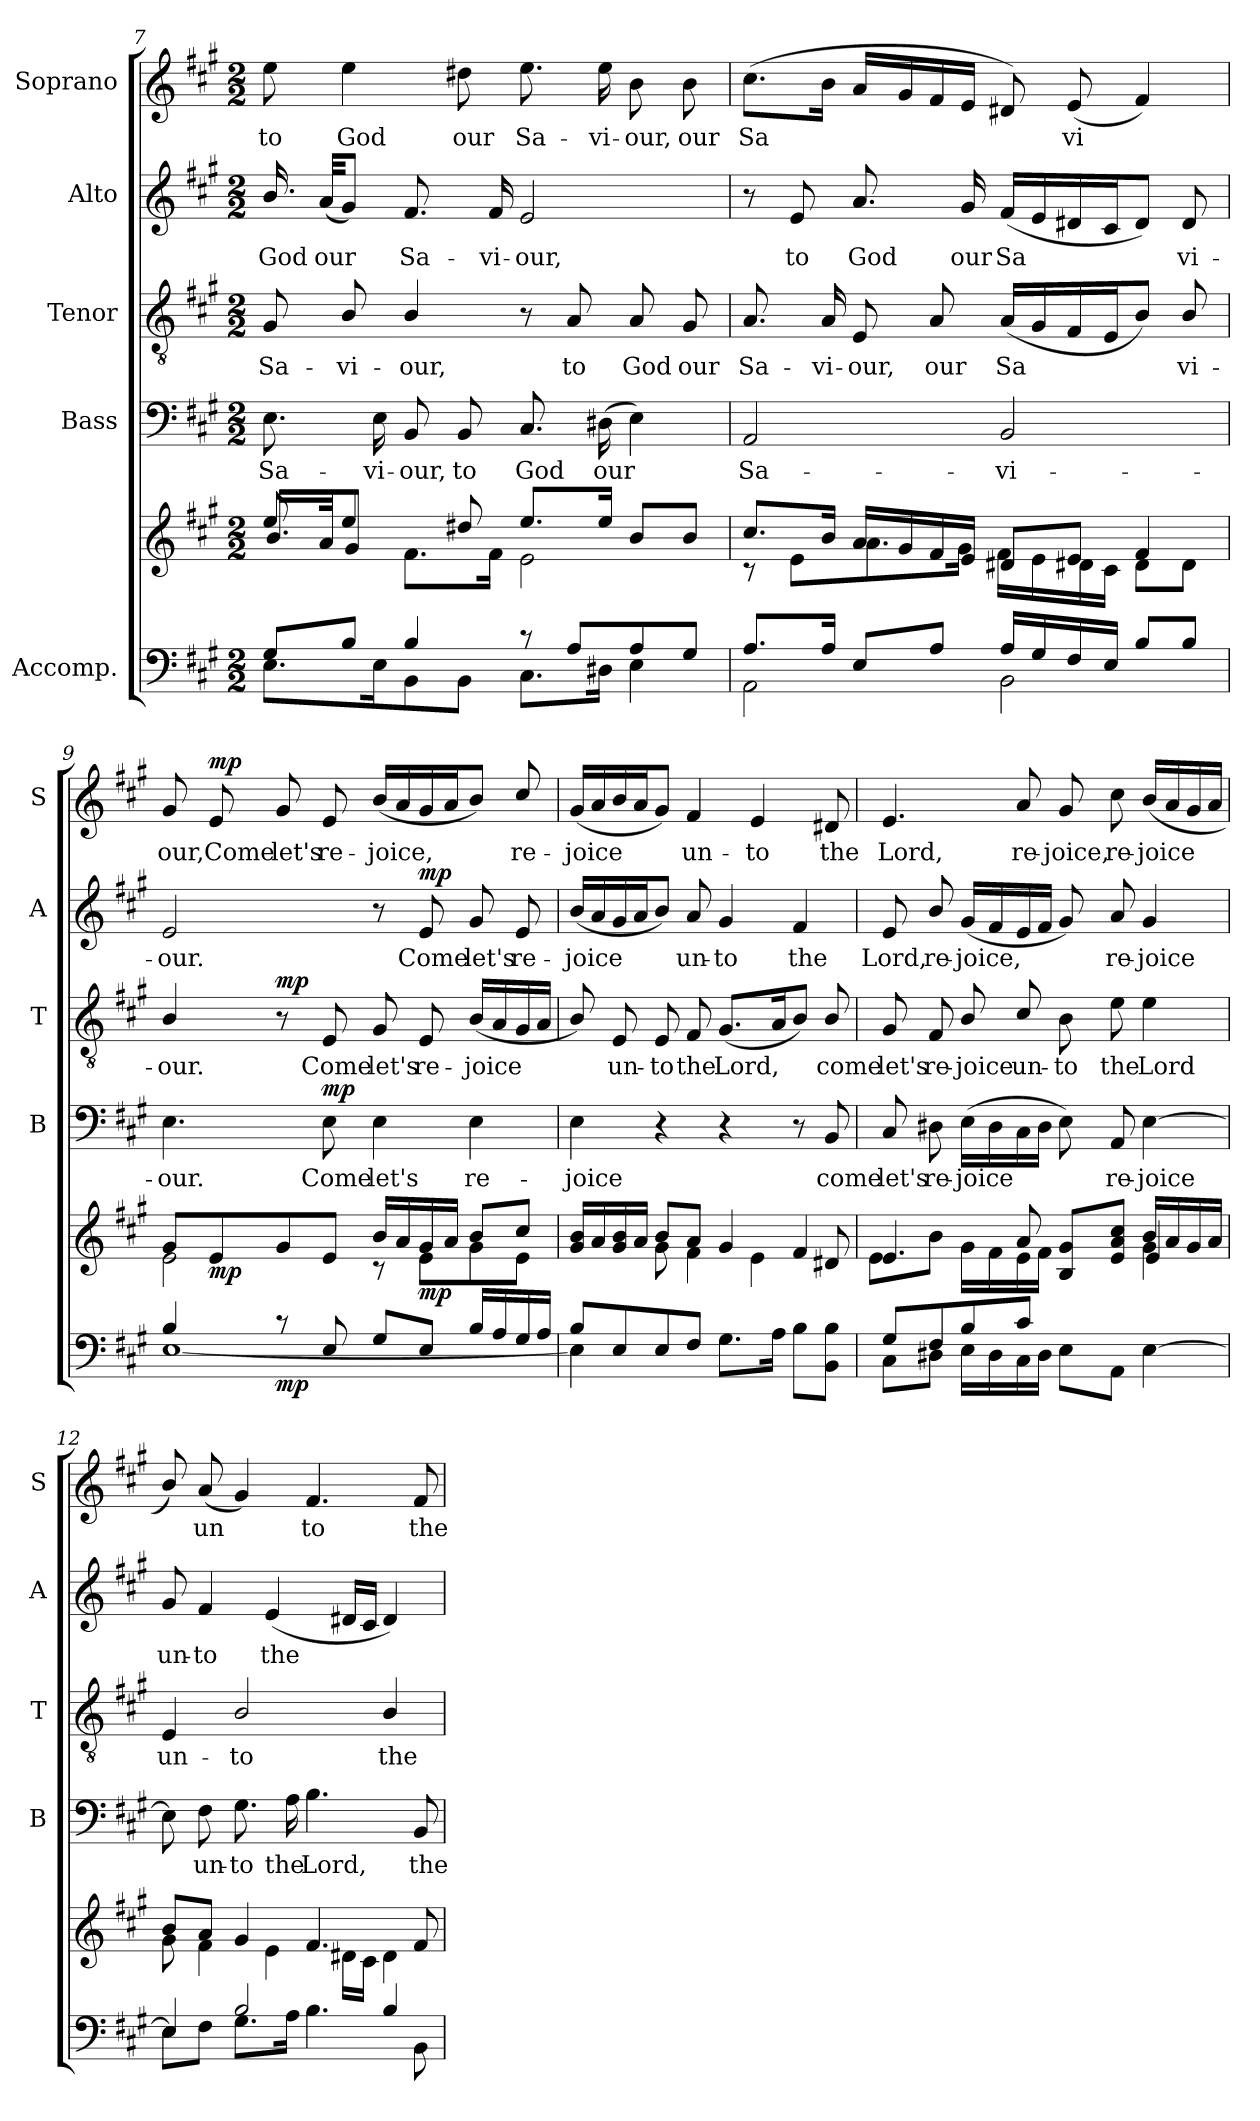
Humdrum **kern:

**kern	**kern	**dynam	**kern	**text	**dynam	**kern	**text	**dynam	**kern	**text	**dynam	**kern	**text	**dynam
*part5	*part5	*part5	*part4	*part4	*part4	*part3	*part3	*part3	*part2	*part2	*part2	*part1	*part1	*part1
*staff6	*staff5	*staff5/6	*staff4	*staff4	*staff4	*staff3	*staff3	*staff3	*staff2	*staff2	*staff2	*staff1	*staff1	*staff1
*I"Accomp.	*	*	*I"Bass	*	*	*I"Tenor	*	*	*I"Alto	*	*	*I"Soprano	*	*
*	*	*	*I'B	*	*	*I'T	*	*	*I'A	*	*	*I'S	*	*
*clefF4	*clefG2	*	*clefF4	*	*	*clefGv2	*	*	*clefG2	*	*	*clefG2	*	*
*k[f#c#g#]	*k[f#c#g#]	*	*k[f#c#g#]	*	*	*k[f#c#g#]	*	*	*k[f#c#g#]	*	*	*k[f#c#g#]	*	*
*A:	*A:	*	*A:	*	*	*A:	*	*	*A:	*	*	*A:	*	*
*M2/2	*M2/2	*	*M2/2	*	*	*M2/2	*	*	*M2/2	*	*	*M2/2	*	*
=7	=7	=7	=7	=7	=7	=7	=7	=7	=7	=7	=7	=7	=7	=7
*^	*^	*	*	*	*	*	*	*	*	*	*	*	*	*
!	!	!	!	!	!	!LO:LY:b	!	!	!LO:LY:b	!	!	!LO:LY:b	!	!	!LO:LY:b	!
8G#/L	8.E\L	8ee/	16.b/LL	.	8.E\	Sa-	.	8G#/	Sa-	.	16.b/	God	.	8ee\	to	.
!	!	!	!	!	!	!	!	!	!	!	!	!LO:LY:b	!	!	!	!
.	.	.	32a/Jk	.	.	.	.	.	.	.	(<32a/KKL	our	.	.	.	.
!	!	!	!	!	!	!	!	!	!LO:LY:b	!	!	!	!	!	!LO:LY:b	!
8B/J	.	4ee/	8g#/J	.	.	.	.	8B/	-vi-	.	8g#/J)	.	.	4ee\	God	.
!	!	!	!	!	!	!LO:LY:b	!	!	!	!	!	!	!	!	!	!
.	16E\k	.	.	.	16E\	-vi-	.	.	.	.	.	.	.	.	.	.
!	!	!	!	!	!	!LO:LY:b	!	!	!LO:LY:b	!	!	!LO:LY:b	!	!	!	!
4B/	8BB\	.	8.f#\L	.	8BB/	-our,	.	4B/	-our,	.	8.f#/	Sa-	.	.	.	.
!	!	!	!	!	!	!LO:LY:b	!	!	!	!	!	!	!	!	!LO:LY:b	!
.	8BB\J	8dd#X/	.	.	8BB/	to	.	.	.	.	.	.	.	8dd#X\	our	.
!	!	!	!	!	!	!	!	!	!	!	!	!LO:LY:b	!	!	!	!
.	.	.	16f#\Jk	.	.	.	.	.	.	.	16f#/	-vi-	.	.	.	.
!	!	!	!	!	!	!LO:LY:b	!	!	!	!	!	!LO:LY:b	!	!	!LO:LY:b	!
8r	8.C#\L	8.ee/L	2e\	.	8.C#/	God	.	8r	.	.	2e/	-our,	.	8.ee\	Sa-	.
!	!	!	!	!	!	!	!	!	!LO:LY:b	!	!	!	!	!	!	!
8A/L	.	.	.	.	.	.	.	8A/	to	.	.	.	.	.	.	.
!	!	!	!	!	!	!LO:LY:b	!	!	!	!	!	!	!	!	!LO:LY:b	!
.	16D#X\Jk	16ee/Jk	.	.	(>16D#X\	our	.	.	.	.	.	.	.	16ee\	-vi-	.
!	!	!	!	!	!	!	!	!	!LO:LY:b	!	!	!	!	!	!LO:LY:b	!
8A/	4E\	8b/L	.	.	4E\)	.	.	8A/	God	.	.	.	.	8b\	-our,	.
!	!	!	!	!	!	!	!	!	!LO:LY:b	!	!	!	!	!	!LO:LY:b	!
8G#/J	.	8b/J	.	.	.	.	.	8G#/	our	.	.	.	.	8b\	our	.
=8	=8	=8	=8	=8	=8	=8	=8	=8	=8	=8	=8	=8	=8	=8	=8	=8
!	!	!	!	!	!	!LO:LY:b	!	!	!LO:LY:b	!	!	!	!	!	!LO:LY:b	!
8.A/L	2AA\	8.cc#/L	8rc	.	2AA/	Sa-	.	8.A/	Sa-	.	8r	.	.	(<8.cc#\L	Sa­	.
!	!	!	!	!	!	!	!	!	!	!	!	!LO:LY:b	!	!	!	!
.	.	.	8e\L	.	.	.	.	.	.	.	8e/	to	.	.	.	.
!	!	!	!	!	!	!	!	!	!LO:LY:b	!	!	!	!	!	!	!
16A/Jk	.	16b/Jk	.	.	.	.	.	16A/	-vi-	.	.	.	.	16b\Jk	.	.
!	!	!	!	!	!	!	!	!	!LO:LY:b	!	!	!LO:LY:b	!	!	!	!
8E/L	.	16a/LL	8.a\	.	.	.	.	8E/	-our,	.	8.a/	God	.	16a/LL	.	.
.	.	16g#/	.	.	.	.	.	.	.	.	.	.	.	16g#/	.	.
!	!	!	!	!	!	!	!	!	!LO:LY:b	!	!	!	!	!	!	!
8A/J	.	16f#/	.	.	.	.	.	8A/	our	.	.	.	.	16f#/	.	.
!	!	!	!	!	!	!	!	!	!	!	!	!LO:LY:b	!	!	!	!
.	.	16e/JJ	16g#\Jk	.	.	.	.	.	.	.	16g#/	our	.	16e/JJ	.	.
!	!	!	!	!	!	!LO:LY:b	!	!	!LO:LY:b	!	!	!LO:LY:b	!	!	!	!
16A/LL	2BB\	8d#X/L	16f#\LL	.	2BB/	-vi-	.	(<16A/LL	Sa­	.	(<16f#/LL	Sa­	.	8d#X/)	.	.
16G#/	.	.	16e\	.	.	.	.	16G#/	.	.	16e/	.	.	.	.	.
!	!	!	!	!	!	!	!	!	!	!	!	!	!	!	!LO:LY:b	!
16F#/	.	8e/J	16d#X\	.	.	.	.	16F#/	.	.	16d#X/	.	.	(<8e/	vi­	.
16E/JJ	.	.	16c#\JJ	.	.	.	.	16E/J	.	.	16c#/J	.	.	.	.	.
8B/L	.	4f#/	8d#\L	.	.	.	.	8B/J)	.	.	8d#/J)	.	.	4f#/)	.	.
!	!	!	!	!	!	!	!	!	!LO:LY:b	!	!	!LO:LY:b	!	!	!	!
8B/J	.	.	8d#\J	.	.	.	.	8B/	vi-	.	8d#/	vi-	.	.	.	.
!!LO:PB:g=z
=9	=9	=9	=9	=9	=9	=9	=9	=9	=9	=9	=9	=9	=9	=9	=9	=9
!	!	!	!	!	!	!LO:LY:b	!	!	!LO:LY:b	!	!	!LO:LY:b	!	!	!LO:LY:b	!
4B/	[<1E	8g#/L	2e\	.	4.E\	-our.	.	4B/	-our.	.	2e/	-our.	.	8g#/	our,	.
!	!	!	!	!LO:DY:b	!	!	!	!	!	!	!	!	!	!	!LO:LY:b	!LO:DY:b
.	.	8e/	.	mp	.	.	.	.	.	.	.	.	.	8e/	Come	mp
!	!	!	!	!LO:DY:b=2	!	!	!	!	!	!LO:DY:b	!	!	!	!	!LO:LY:b	!
8rc	.	8g#/	.	mp	.	.	.	8r	.	mp	.	.	.	8g#/	let's	.
!	!	!	!	!	!	!LO:LY:b	!LO:DY:b	!	!LO:LY:b	!	!	!	!	!	!LO:LY:b	!
8E/	.	8e/J	.	.	8E\	Come	mp	8E/	Come	.	.	.	.	8e/	re-	.
!	!	!	!	!	!	!LO:LY:b	!	!	!LO:LY:b	!	!	!	!	!	!LO:LY:b	!
8G#/L	.	16b/LL	8rc	.	4E\	let's	.	8G#/	let's	.	8r	.	.	(<16b/LL	-joice,	.
.	.	16a/	.	.	.	.	.	.	.	.	.	.	.	16a/	.	.
!	!	!	!	!LO:DY:b	!	!	!	!	!LO:LY:b	!	!	!LO:LY:b	!LO:DY:b	!	!	!
8E/J	.	16g#/	8e\L	mp	.	.	.	8E/	re-	.	8e/	Come	mp	16g#/	.	.
.	.	16a/JJ	.	.	.	.	.	.	.	.	.	.	.	16a/J	.	.
!	!	!	!	!	!	!LO:LY:b	!	!	!LO:LY:b	!	!	!LO:LY:b	!	!	!	!
16B/LL	.	8b/L	8g#\	.	4E\	re-	.	(<16B/LL	-joice	.	8g#/	let's	.	8b/J)	.	.
16A/	.	.	.	.	.	.	.	16A/	.	.	.	.	.	.	.	.
!	!	!	!	!	!	!	!	!	!	!	!	!LO:LY:b	!	!	!LO:LY:b	!
16G#/	.	8cc#/J	8e\J	.	.	.	.	16G#/	.	.	8e/	re-	.	8cc#/	re-	.
16A/JJ	.	.	.	.	.	.	.	16A/JJ	.	.	.	.	.	.	.	.
=10	=10	=10	=10	=10	=10	=10	=10	=10	=10	=10	=10	=10	=10	=10	=10	=10
!	!	!	!	!	!	!LO:LY:b	!	!	!	!	!	!LO:LY:b	!	!	!LO:LY:b	!
8B/L	4E\]	16g#/ 16b/LL	4ryy	.	4E\	-joice	.	8B/)	.	.	(<16b/LL	-joice	.	(<16g#/LL	-joice	.
.	.	16a/	.	.	.	.	.	.	.	.	16a/	.	.	16a/	.	.
!	!	!	!	!	!	!	!	!	!LO:LY:b	!	!	!	!	!	!	!
8E/	.	16g#/ 16b/	.	.	.	.	.	8E/	un-	.	16g#/	.	.	16b/	.	.
.	.	16a/JJ	.	.	.	.	.	.	.	.	16a/J	.	.	16a/J	.	.
!	!	!	!	!	!	!	!	!	!LO:LY:b	!	!	!	!	!	!	!
8E/	4ryy	8g#\	8b/L	.	4r	.	.	8E/	-to	.	8b/J)	.	.	8g#/J)	.	.
!	!	!	!	!	!	!	!	!	!LO:LY:b	!	!	!LO:LY:b	!	!	!LO:LY:b	!
8F#/J	.	4f#\	8a/J	.	.	.	.	8F#/	the	.	8a/	un-	.	4f#/	un-	.
!	!	!	!	!	!	!	!	!	!LO:LY:b	!	!	!LO:LY:b	!	!	!	!
8.G#\L	4ryy	.	4g#/	.	4r	.	.	(<8.G#/L	Lord,	.	4g#/	-to	.	.	.	.
!	!	!	!	!	!	!	!	!	!	!	!	!	!	!	!LO:LY:b	!
.	.	4e\	.	.	.	.	.	.	.	.	.	.	.	4e/	-to	.
16A\Jk	.	.	.	.	.	.	.	16A/k	.	.	.	.	.	.	.	.
!	!	!	!	!	!	!	!	!	!	!	!	!LO:LY:b	!	!	!	!
8B\L	4ryy	.	4f#/	.	8r	.	.	8B/J)	.	.	4f#/	the	.	.	.	.
!	!	!	!	!	!	!LO:LY:b	!	!	!LO:LY:b	!	!	!	!	!	!LO:LY:b	!
8BB\ 8B\J	.	8d#X/	.	.	8BB/	come	.	8B/	come	.	.	.	.	8d#X/	the	.
!!LO:LB:g=z
=11	=11	=11	=11	=11	=11	=11	=11	=11	=11	=11	=11	=11	=11	=11	=11	=11
*	*	*	*^	*	*	*	*	*	*	*	*	*	*	*	*	*
!	!	!	!	!	!	!	!LO:LY:b	!	!	!LO:LY:b	!	!	!LO:LY:b	!	!	!LO:LY:b	!
8G#/L	8C#\L	4.e/	8e\L	2.ryy	.	8C#/	let's	.	8G#/	let's	.	8e/	Lord,	.	4.e/	Lord,	.
!	!	!	!	!	!	!	!LO:LY:b	!	!	!LO:LY:b	!	!	!LO:LY:b	!	!	!	!
8F#/	8D#X\J	.	8b\J	.	.	8D#X\	re-	.	8F#/	re-	.	8b/	re-	.	.	.	.
!	!	!	!	!	!	!	!LO:LY:b	!	!	!LO:LY:b	!	!	!LO:LY:b	!	!	!	!
8B/	16E\LL	.	16g#\LL	.	.	(>16E\LL	-joice	.	8B/	-joice	.	(<16g#/LL	-joice,	.	.	.	.
.	16D#\	.	16f#\	.	.	16D#\	.	.	.	.	.	16f#/	.	.	.	.	.
!	!	!	!	!	!	!	!	!	!	!LO:LY:b	!	!	!	!	!	!LO:LY:b	!
8c#/J	16C#\	8a/	16e\	.	.	16C#\	.	.	8c#/	un-	.	16e/	.	.	8a/	re-	.
.	16D#\JJ	.	16f#\JJ	.	.	16D#\JJ	.	.	.	.	.	16f#/JJ	.	.	.	.	.
!	!	!	!	!	!	!	!	!	!	!LO:LY:b	!	!	!	!	!	!LO:LY:b	!
4ryy	8E\L	8B/ 8g#/L	4ryy	.	.	8E\)	.	.	8B\	-to	.	8g#/)	.	.	8g#/	-joice,	.
!	!	!	!	!	!	!	!LO:LY:b	!	!	!LO:LY:b	!	!	!LO:LY:b	!	!	!LO:LY:b	!
.	8AA\J	8e/ 8a/ 8cc#/J	.	.	.	8AA/	re-	.	8e\	the	.	8a/	re-	.	8cc#\	re-	.
!	!	!	!	!	!	!	!LO:LY:b	!	!	!LO:LY:b	!	!	!LO:LY:b	!	!	!LO:LY:b	!
4ryy	[<4E\	16b/LL	4g#\	4e/	.	[4E\	-joice	.	4e\	Lord	.	4g#/	-joice	.	(<16b/LL	-joice	.
.	.	16a/	.	.	.	.	.	.	.	.	.	.	.	.	16a/	.	.
.	.	16g#/	.	.	.	.	.	.	.	.	.	.	.	.	16g#/	.	.
.	.	16a/JJ	.	.	.	.	.	.	.	.	.	.	.	.	16a/JJ	.	.
*	*	*	*v	*v	*	*	*	*	*	*	*	*	*	*	*	*	*
=12	=12	=12	=12	=12	=12	=12	=12	=12	=12	=12	=12	=12	=12	=12	=12	=12
!	!	!	!	!	!	!	!	!	!LO:LY:b	!	!	!LO:LY:b	!	!	!	!
4E/	8E\L]	8b/L	8g#\	.	8E\]	.	.	4E/	un-	.	8g#/	un-	.	8b/)	.	.
!	!	!	!	!	!	!LO:LY:b	!	!	!	!	!	!LO:LY:b	!	!	!LO:LY:b	!
.	8F#\J	8a/J	4f#\	.	8F#\	un-	.	.	.	.	4f#/	-to	.	(<8a/	un­	.
!	!	!	!	!	!	!LO:LY:b	!	!	!LO:LY:b	!	!	!	!	!	!	!
2B/	8.G#\L	4g#/	.	.	8.G#\	-to	.	2B/	-to	.	.	.	.	4g#/)	.	.
!	!	!	!	!	!	!	!	!	!	!	!	!LO:LY:b	!	!	!	!
.	.	.	4e\	.	.	.	.	.	.	.	(<4e/	the	.	.	.	.
!	!	!	!	!	!	!LO:LY:b	!	!	!	!	!	!	!	!	!	!
.	16A\Jk	.	.	.	16A\	the	.	.	.	.	.	.	.	.	.	.
!	!	!	!	!	!	!LO:LY:b	!	!	!	!	!	!	!	!	!LO:LY:b	!
.	4.B\	4.f#/	.	.	4.B\	Lord,	.	.	.	.	.	.	.	4.f#/	to	.
.	.	.	16d#X\LL	.	.	.	.	.	.	.	16d#X/LL	.	.	.	.	.
.	.	.	16c#\JJ	.	.	.	.	.	.	.	16c#/JJ	.	.	.	.	.
!	!	!	!	!	!	!	!	!	!LO:LY:b	!	!	!	!	!	!	!
4B/	.	.	4d#\	.	.	.	.	4B/	the	.	4d#/)	.	.	.	.	.
!	!	!	!	!	!	!LO:LY:b	!	!	!	!	!	!	!	!	!LO:LY:b	!
.	8BB\	8f#/	.	.	8BB/	the	.	.	.	.	.	.	.	8f#/	the	.
*v	*v	*	*	*	*	*	*	*	*	*	*	*	*	*	*	*
*	*v	*v	*	*	*	*	*	*	*	*	*	*	*	*	*
=	=	=	=	=	=	=	=	=	=	=	=	=	=	=
*-	*-	*-	*-	*-	*-	*-	*-	*-	*-	*-	*-	*-	*-	*-
